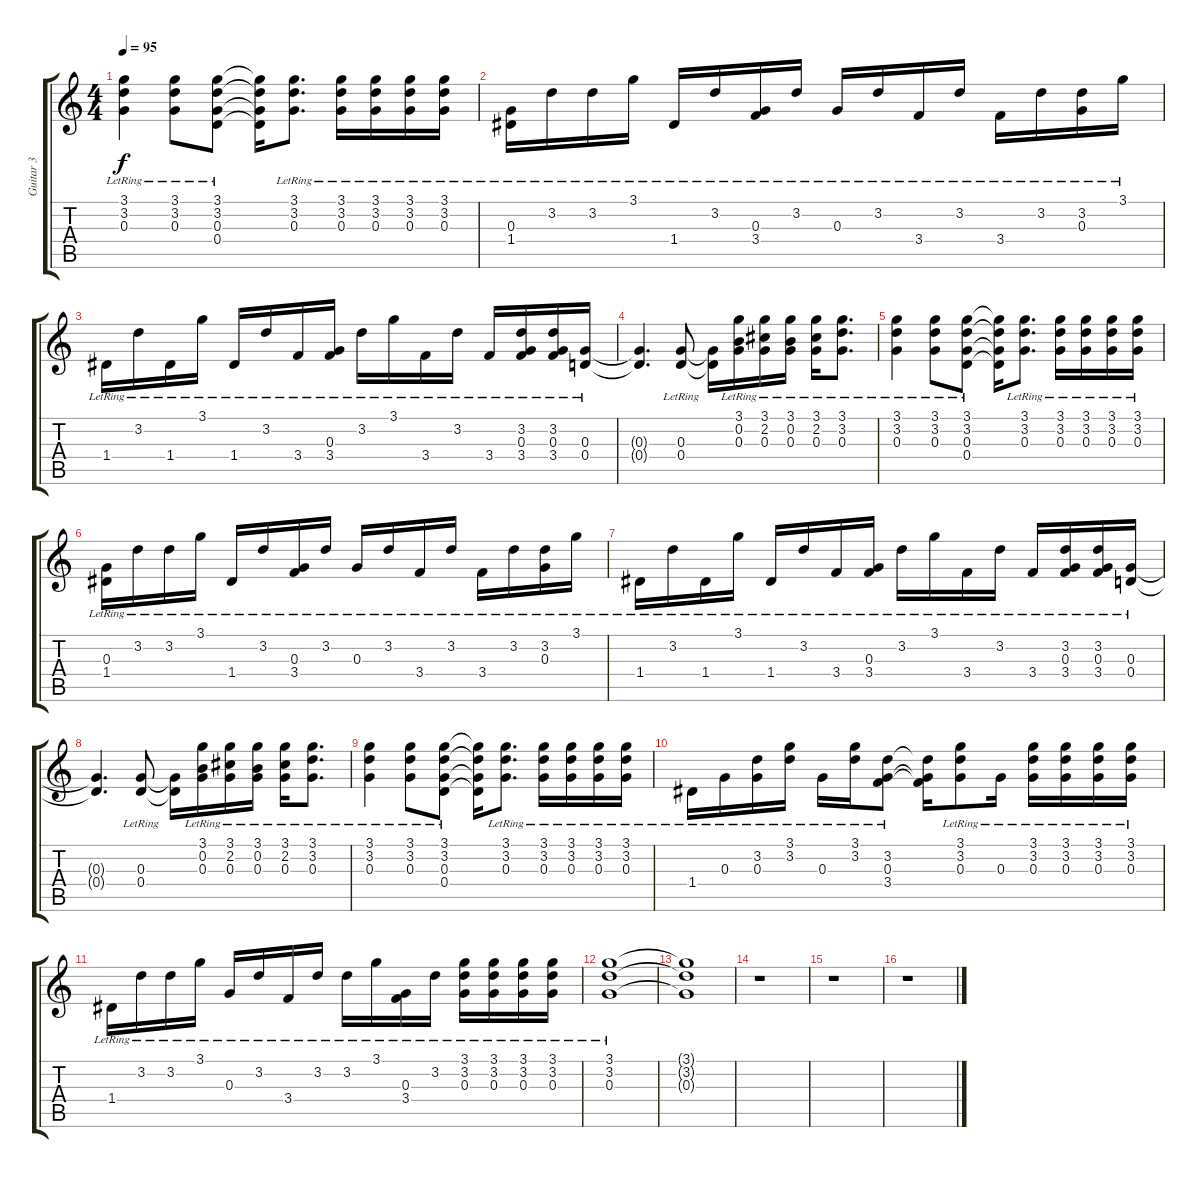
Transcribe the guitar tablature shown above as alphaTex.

\track ("Guitar 3" "Guitar 3") {instrument acousticguitarsteel}
\staff {score tabs}
\tuning (E4 B3 G3 D3 A2 E2) {hide}
\ts (4 4)
\tempo 95
\clef g2
\ks c
(3.1{lr} 3.2{lr} 0.3{lr}).4{dy f} (3.1{lr} 3.2{lr} 0.3{lr}).8 (3.1{lr} 3.2{lr} 0.3{lr} 0.4{lr}).8 (3.1{t} 3.2{t} 0.3{t} 0.4{t}).16 (3.1{lr} 3.2{lr} 0.3{lr}).8{d} (3.1{lr} 3.2{lr} 0.3{lr}).16 (3.1{lr} 3.2{lr} 0.3{lr}).16 (3.1{lr} 3.2{lr} 0.3{lr}).16 (3.1{lr} 3.2{lr} 0.3{lr}).16 |
(0.3{lr} 1.4{lr}).16 3.2{lr}.16 3.2{lr}.16 3.1{lr}.16 1.4{lr}.16 3.2{lr}.16 (0.3{lr} 3.4{lr}).16 3.2{lr}.16 0.3{lr}.16 3.2{lr}.16 3.4{lr}.16 3.2{lr}.16 3.4{lr}.16 3.2{lr}.16 (3.2{lr} 0.3{lr}).16 3.1{lr}.16 |
1.4{lr}.16 3.2{lr}.16 1.4{lr}.16 3.1{lr}.16 1.4{lr}.16 3.2{lr}.16 3.4{lr}.16 (0.3{lr} 3.4{lr}).16 3.2{lr}.16 3.1{lr}.16 3.4{lr}.16 3.2{lr}.16 3.4{lr}.16 (3.2{lr} 0.3{lr} 3.4{lr}).16 (3.2{lr} 0.3{lr} 3.4{lr}).16 (0.3{lr} 0.4{lr}).16 |
(0.3{t} 0.4{t}).4{d} (0.3{lr} 0.4{lr}).8 (0.3{t} 0.4{t}).16 (3.1{lr} 0.2{lr} 0.3{lr}).16 (3.1{lr} 2.2{lr} 0.3{lr}).16 (3.1{lr} 0.2{lr} 0.3{lr}).16 (3.1{lr} 2.2{lr} 0.3{lr}).16 (3.1{lr} 3.2{lr} 0.3{lr}).8{d} |
(3.1{lr} 3.2{lr} 0.3{lr}).4 (3.1{lr} 3.2{lr} 0.3{lr}).8 (3.1{lr} 3.2{lr} 0.3{lr} 0.4{lr}).8 (3.1{t} 3.2{t} 0.3{t} 0.4{t}).16 (3.1{lr} 3.2{lr} 0.3{lr}).8{d} (3.1{lr} 3.2{lr} 0.3{lr}).16 (3.1{lr} 3.2{lr} 0.3{lr}).16 (3.1{lr} 3.2{lr} 0.3{lr}).16 (3.1{lr} 3.2{lr} 0.3{lr}).16 |
(0.3{lr} 1.4{lr}).16 3.2{lr}.16 3.2{lr}.16 3.1{lr}.16 1.4{lr}.16 3.2{lr}.16 (0.3{lr} 3.4{lr}).16 3.2{lr}.16 0.3{lr}.16 3.2{lr}.16 3.4{lr}.16 3.2{lr}.16 3.4{lr}.16 3.2{lr}.16 (3.2{lr} 0.3{lr}).16 3.1{lr}.16 |
1.4{lr}.16 3.2{lr}.16 1.4{lr}.16 3.1{lr}.16 1.4{lr}.16 3.2{lr}.16 3.4{lr}.16 (0.3{lr} 3.4{lr}).16 3.2{lr}.16 3.1{lr}.16 3.4{lr}.16 3.2{lr}.16 3.4{lr}.16 (3.2{lr} 0.3{lr} 3.4{lr}).16 (3.2{lr} 0.3{lr} 3.4{lr}).16 (0.3{lr} 0.4{lr}).16 |
(0.3{t} 0.4{t}).4{d} (0.3{lr} 0.4{lr}).8 (0.3{t} 0.4{t}).16 (3.1{lr} 0.2{lr} 0.3{lr}).16 (3.1{lr} 2.2{lr} 0.3{lr}).16 (3.1{lr} 0.2{lr} 0.3{lr}).16 (3.1{lr} 2.2{lr} 0.3{lr}).16 (3.1{lr} 3.2{lr} 0.3{lr}).8{d} |
(3.1{lr} 3.2{lr} 0.3{lr}).4 (3.1{lr} 3.2{lr} 0.3{lr}).8 (3.1{lr} 3.2{lr} 0.3{lr} 0.4{lr}).8 (3.1{t} 3.2{t} 0.3{t} 0.4{t}).16 (3.1{lr} 3.2{lr} 0.3{lr}).8{d} (3.1{lr} 3.2{lr} 0.3{lr}).16 (3.1{lr} 3.2{lr} 0.3{lr}).16 (3.1{lr} 3.2{lr} 0.3{lr}).16 (3.1{lr} 3.2{lr} 0.3{lr}).16 |
1.4{lr}.16 0.3{lr}.16 (3.2{lr} 0.3{lr}).16 (3.1{lr} 3.2{lr}).16 0.3{lr}.16 (3.1{lr} 3.2{lr}).16 (3.2{lr} 0.3{lr} 3.4{lr}).8 (3.2{t} 0.3{t} 3.4{t}).16 (3.1{lr} 3.2{lr} 0.3{lr}).8 0.3{lr}.16 (3.1{lr} 3.2{lr} 0.3{lr}).16 (3.1{lr} 3.2{lr} 0.3{lr}).16 (3.1{lr} 3.2{lr} 0.3{lr}).16 (3.1{lr} 3.2{lr} 0.3{lr}).16 |
1.4{lr}.16 3.2{lr}.16 3.2{lr}.16 3.1{lr}.16 0.3{lr}.16 3.2{lr}.16 3.4{lr}.16 3.2{lr}.16 3.2{lr}.16 3.1{lr}.16 (0.3{lr} 3.4{lr}).16 3.2{lr}.16 (3.1{lr} 3.2{lr} 0.3{lr}).16 (3.1{lr} 3.2{lr} 0.3{lr}).16 (3.1{lr} 3.2{lr} 0.3{lr}).16 (3.1{lr} 3.2{lr} 0.3{lr}).16 |
(3.1{lr} 3.2{lr} 0.3{lr}).1 |
(3.1{t} 3.2{t} 0.3{t}).1 |
r.1 |
r.1 |
r.1
